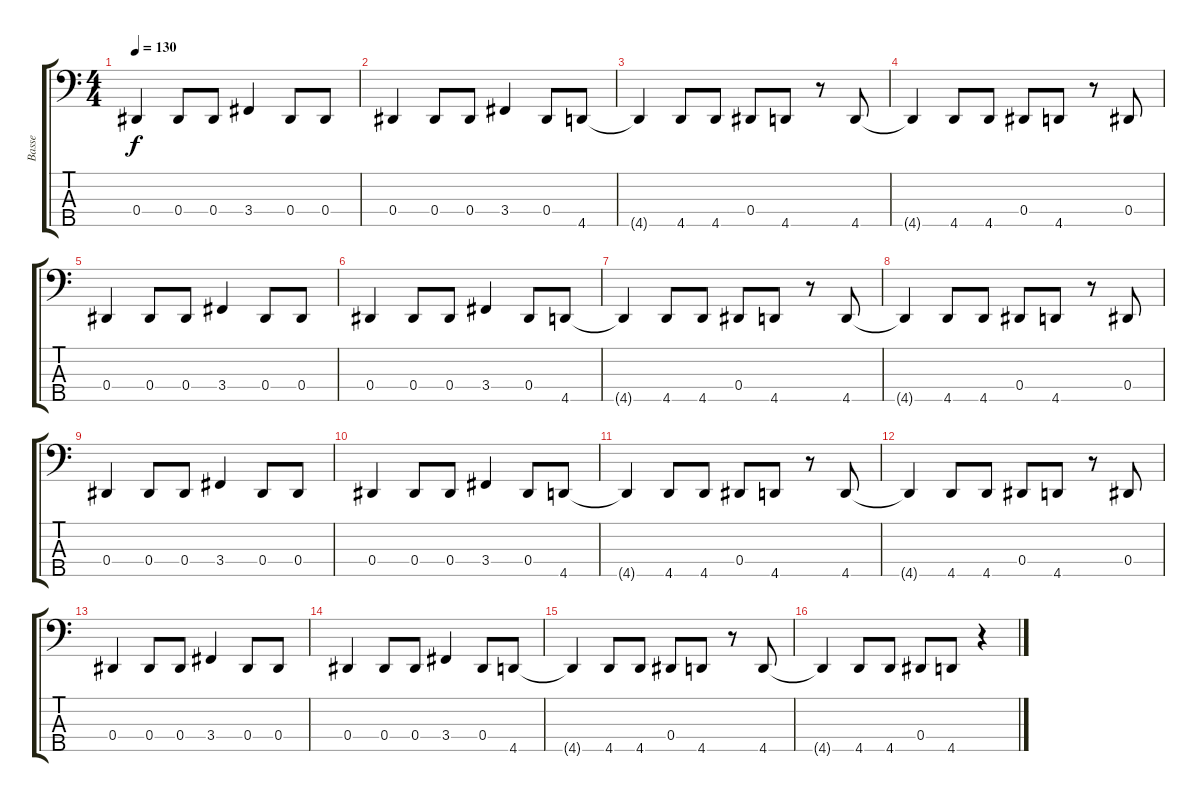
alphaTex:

\track ("Basse" "Basse") {instrument electricbassfinger}
\staff {score tabs}
\tuning (Gb2 Db2 Ab1 Eb1 Bb0) {hide}
\ts (4 4)
\tempo 130
\clef f4
\ks c
0.4.4{dy f} 0.4.8 0.4.8 3.4.4 0.4.8 0.4.8 |
0.4.4 0.4.8 0.4.8 3.4.4 0.4.8 4.5.8 |
4.5{t}.4 4.5.8 4.5.8 0.4.8 4.5.8 r.8 4.5.8 |
4.5{t}.4 4.5.8 4.5.8 0.4.8 4.5.8 r.8 0.4.8 |
0.4.4 0.4.8 0.4.8 3.4.4 0.4.8 0.4.8 |
0.4.4 0.4.8 0.4.8 3.4.4 0.4.8 4.5.8 |
4.5{t}.4 4.5.8 4.5.8 0.4.8 4.5.8 r.8 4.5.8 |
4.5{t}.4 4.5.8 4.5.8 0.4.8 4.5.8 r.8 0.4.8 |
0.4.4 0.4.8 0.4.8 3.4.4 0.4.8 0.4.8 |
0.4.4 0.4.8 0.4.8 3.4.4 0.4.8 4.5.8 |
4.5{t}.4 4.5.8 4.5.8 0.4.8 4.5.8 r.8 4.5.8 |
4.5{t}.4 4.5.8 4.5.8 0.4.8 4.5.8 r.8 0.4.8 |
0.4.4 0.4.8 0.4.8 3.4.4 0.4.8 0.4.8 |
0.4.4 0.4.8 0.4.8 3.4.4 0.4.8 4.5.8 |
4.5{t}.4 4.5.8 4.5.8 0.4.8 4.5.8 r.8 4.5.8 |
4.5{t}.4 4.5.8 4.5.8 0.4.8 4.5.8 r.4
